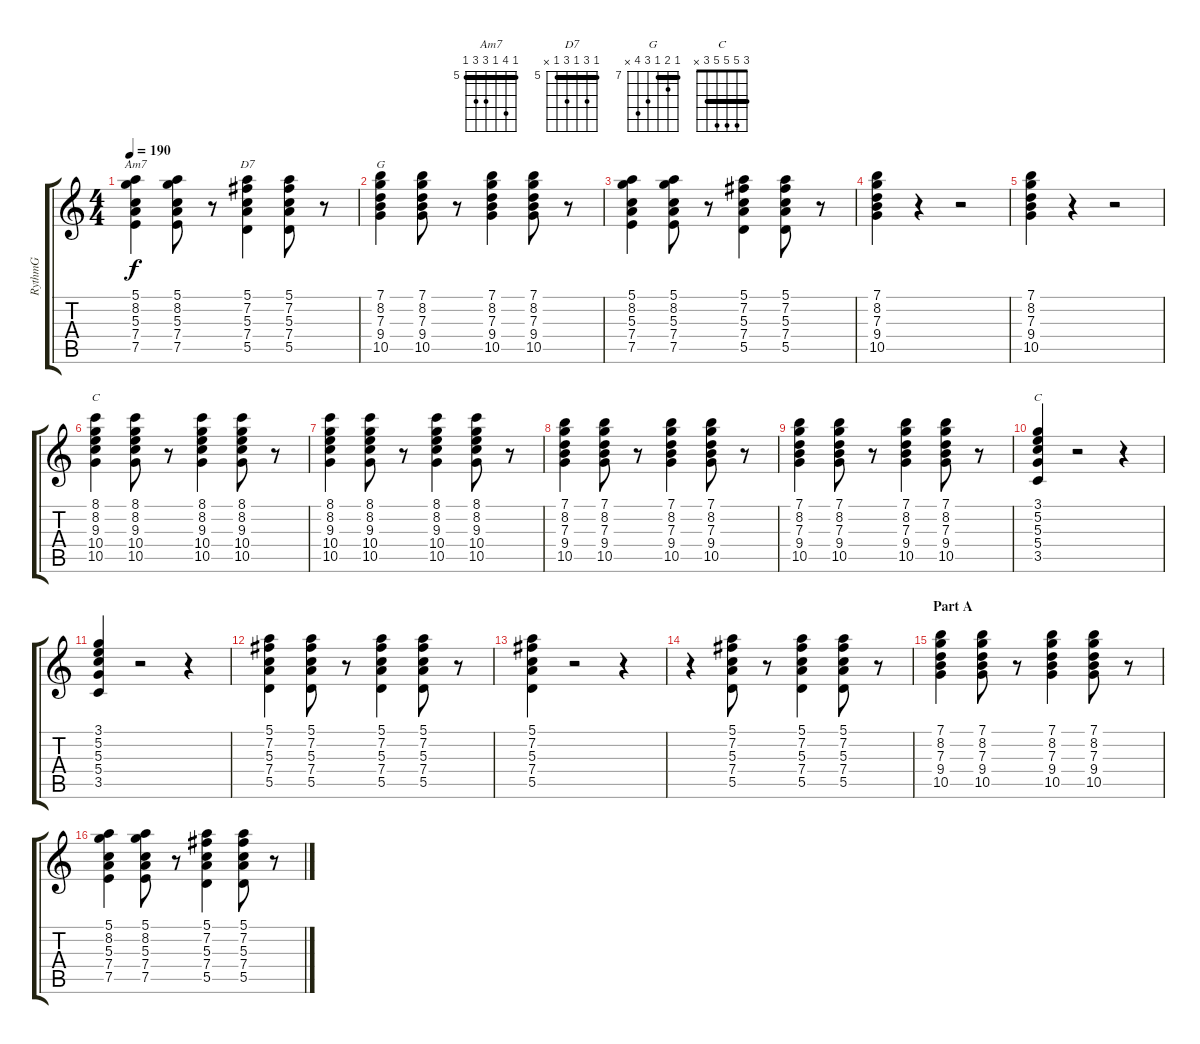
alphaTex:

\track ("RythmG" "RythmG") {instrument acousticguitarsteel}
\staff {score tabs}
\tuning (E4 B3 G3 D3 A2 E2) {hide}
\chord ("Am7" 5 8 5 7 7 5) {firstfret 5 barre 5}
\chord ("D7" 5 7 5 7 5 x) {firstfret 5 barre 5}
\chord ("G" 7 8 7 9 10 x) {firstfret 7 barre 7}
\chord ("C" 8 8 9 10 10 8) {firstfret 8 barre 8}
\chord ("C" 3 5 5 5 3 x) {barre 3}
\ts (4 4)
\tempo 190
\clef g2
\ks c
(5.1 8.2 5.3 7.4 7.5).4{ch "Am7" dy f} (5.1 8.2 5.3 7.4 7.5).8 r.8 (5.1 7.2 5.3 7.4 5.5).4{ch "D7"} (5.1 7.2 5.3 7.4 5.5).8 r.8 |
(7.1 8.2 7.3 9.4 10.5).4{ch "G"} (7.1 8.2 7.3 9.4 10.5).8 r.8 (7.1 8.2 7.3 9.4 10.5).4 (7.1 8.2 7.3 9.4 10.5).8 r.8 |
(5.1 8.2 5.3 7.4 7.5).4 (5.1 8.2 5.3 7.4 7.5).8 r.8 (5.1 7.2 5.3 7.4 5.5).4 (5.1 7.2 5.3 7.4 5.5).8 r.8 |
(7.1 8.2 7.3 9.4 10.5).4 r.4 r.2 |
(7.1 8.2 7.3 9.4 10.5).4 r.4 r.2 |
(8.1 8.2 9.3 10.4 10.5).4{ch "C"} (8.1 8.2 9.3 10.4 10.5).8 r.8 (8.1 8.2 9.3 10.4 10.5).4 (8.1 8.2 9.3 10.4 10.5).8 r.8 |
(8.1 8.2 9.3 10.4 10.5).4 (8.1 8.2 9.3 10.4 10.5).8 r.8 (8.1 8.2 9.3 10.4 10.5).4 (8.1 8.2 9.3 10.4 10.5).8 r.8 |
(7.1 8.2 7.3 9.4 10.5).4 (7.1 8.2 7.3 9.4 10.5).8 r.8 (7.1 8.2 7.3 9.4 10.5).4 (7.1 8.2 7.3 9.4 10.5).8 r.8 |
(7.1 8.2 7.3 9.4 10.5).4 (7.1 8.2 7.3 9.4 10.5).8 r.8 (7.1 8.2 7.3 9.4 10.5).4 (7.1 8.2 7.3 9.4 10.5).8 r.8 |
(3.1 5.2 5.3 5.4 3.5).4{ch "C"} r.2 r.4 |
(3.1 5.2 5.3 5.4 3.5).4 r.2 r.4 |
(5.1 7.2 5.3 7.4 5.5).4 (5.1 7.2 5.3 7.4 5.5).8 r.8 (5.1 7.2 5.3 7.4 5.5).4 (5.1 7.2 5.3 7.4 5.5).8 r.8 |
(5.1 7.2 5.3 7.4 5.5).4 r.2 r.4 |
r.4 (5.1 7.2 5.3 7.4 5.5).8 r.8 (5.1 7.2 5.3 7.4 5.5).4 (5.1 7.2 5.3 7.4 5.5).8 r.8 |
\section ("" "Part A")
(7.1 8.2 7.3 9.4 10.5).4 (7.1 8.2 7.3 9.4 10.5).8 r.8 (7.1 8.2 7.3 9.4 10.5).4 (7.1 8.2 7.3 9.4 10.5).8 r.8 |
(5.1 8.2 5.3 7.4 7.5).4 (5.1 8.2 5.3 7.4 7.5).8 r.8 (5.1 7.2 5.3 7.4 5.5).4 (5.1 7.2 5.3 7.4 5.5).8 r.8
